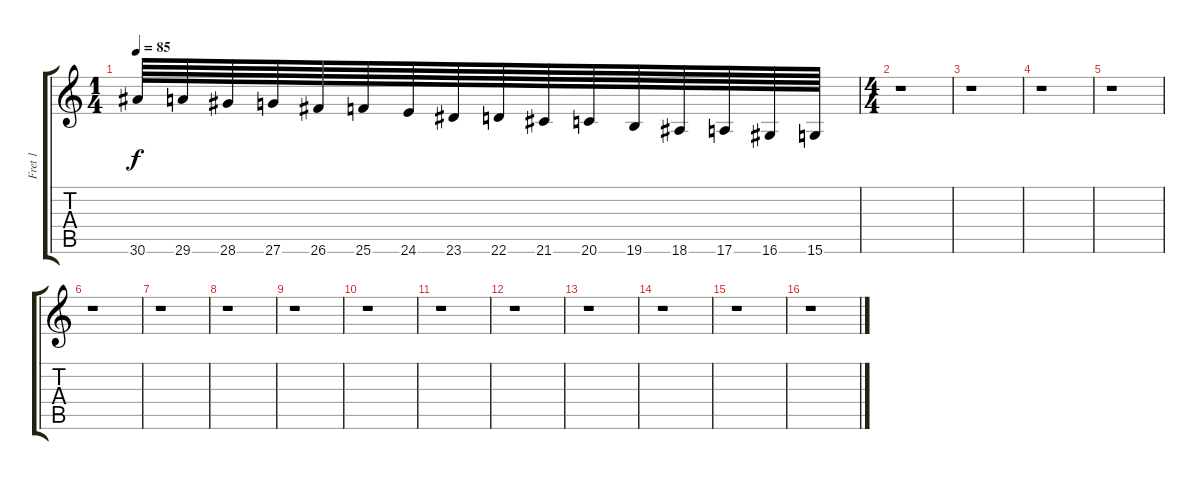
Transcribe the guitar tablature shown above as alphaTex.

\track ("Fret 1" "Fret 1") {instrument guitarfretnoise}
\staff {score tabs}
\tuning (E4 B3 G3 D3 A2 E2) {hide}
\ts (1 4)
\tempo 85
\clef g2
\ks c
30.6.64{dy f instrument guitarfretnoise} 29.6.64 28.6.64 27.6.64 26.6.64 25.6.64 24.6.64 23.6.64 22.6.64 21.6.64 20.6.64 19.6.64 18.6.64 17.6.64 16.6.64 15.6.64 |
\ts (4 4)
r.1 |
r.1 |
r.1 |
r.1 |
r.1 |
r.1 |
r.1 |
r.1 |
r.1 |
r.1 |
r.1 |
r.1 |
r.1 |
r.1 |
r.1
